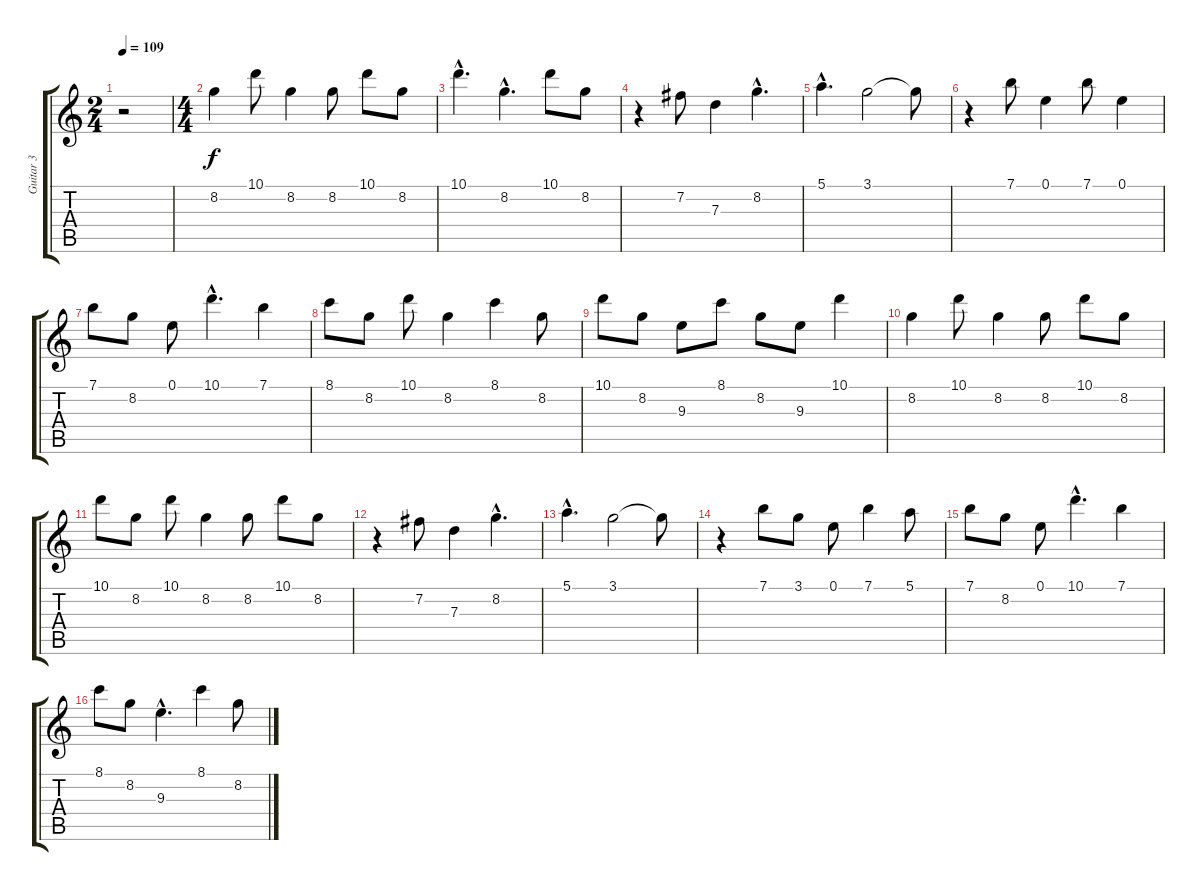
\track ("Guitar 3" "Guitar 3") {instrument distortionguitar}
\staff {score tabs}
\tuning (E4 B3 G3 D3 A2 E2) {hide}
\ts (2 4)
\tempo 109
\clef g2
\ks c
r.2{dy f} |
\ts (4 4)
8.2.4{volume 12 balance 4 instrument electricguitarclean} 10.1.8 8.2.4 8.2.8 10.1.8 8.2.8 |
10.1{hac}.4{d} 8.2{hac}.4{d} 10.1.8 8.2.8 |
r.4 7.2.8 7.3.4 8.2{hac}.4{d} |
5.1{hac}.4{d} 3.1.2 3.1{t}.8 |
r.4 7.1.8 0.1.4 7.1.8 0.1.4 |
7.1.8 8.2.8 0.1.8 10.1{hac}.4{d} 7.1.4 |
8.1.8 8.2.8 10.1.8 8.2.4 8.1.4 8.2.8 |
10.1.8 8.2.8 9.3.8 8.1.8 8.2.8 9.3.8 10.1.4 |
8.2.4 10.1.8 8.2.4 8.2.8 10.1.8 8.2.8 |
10.1.8 8.2.8 10.1.8 8.2.4 8.2.8 10.1.8 8.2.8 |
r.4 7.2.8 7.3.4 8.2{hac}.4{d} |
5.1{hac}.4{d} 3.1.2 3.1{t}.8 |
r.4 7.1.8 3.1.8 0.1.8 7.1.4 5.1.8 |
7.1.8 8.2.8 0.1.8 10.1{hac}.4{d} 7.1.4 |
8.1.8 8.2.8 9.3{hac}.4{d} 8.1.4 8.2.8
